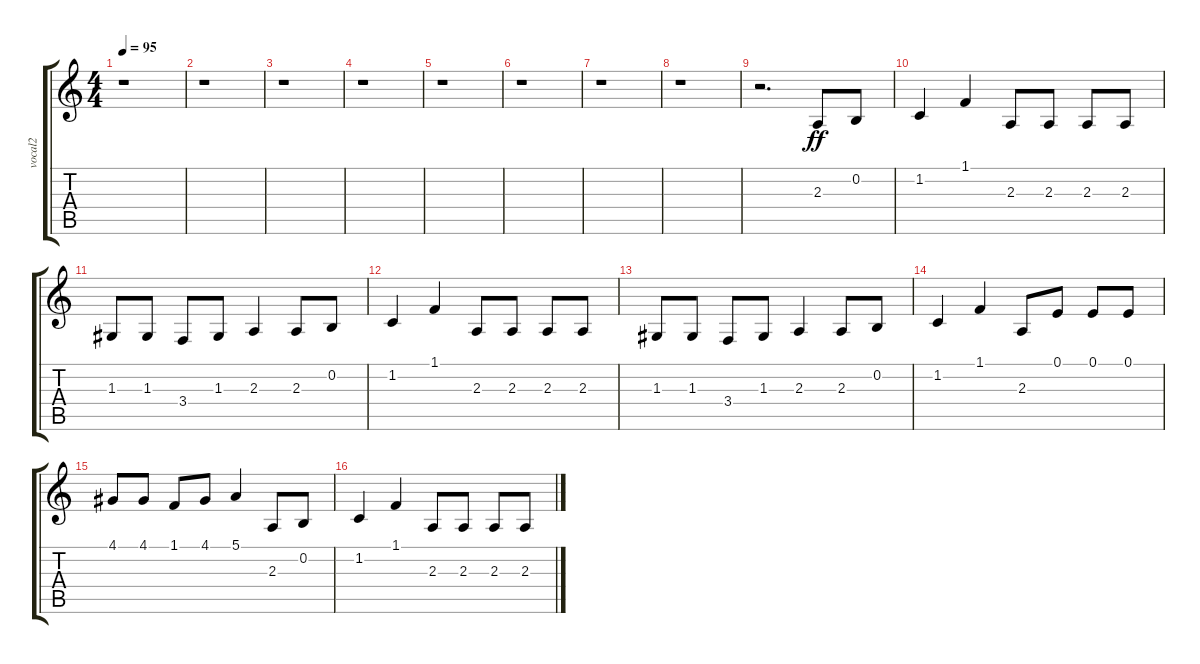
\track ("vocal2" "vocal2") {instrument altosax}
\staff {score tabs}
\tuning (E4 B3 G3 D3 A2 E2) {hide}
\ts (4 4)
\tempo 95
\clef g2
\ks c
r.1{dy ff} |
r.1 |
r.1 |
r.1 |
r.1 |
r.1 |
r.1 |
r.1 |
r.2{d} 2.3.8 0.2.8 |
1.2.4 1.1.4 2.3.8 2.3.8 2.3.8 2.3.8 |
1.3.8 1.3.8 3.4.8 1.3.8 2.3.4 2.3.8 0.2.8 |
1.2.4 1.1.4 2.3.8 2.3.8 2.3.8 2.3.8 |
1.3.8 1.3.8 3.4.8 1.3.8 2.3.4 2.3.8 0.2.8 |
1.2.4 1.1.4 2.3.8 0.1.8 0.1.8 0.1.8 |
4.1.8 4.1.8 1.1.8 4.1.8 5.1.4 2.3.8 0.2.8 |
1.2.4 1.1.4 2.3.8 2.3.8 2.3.8 2.3.8
